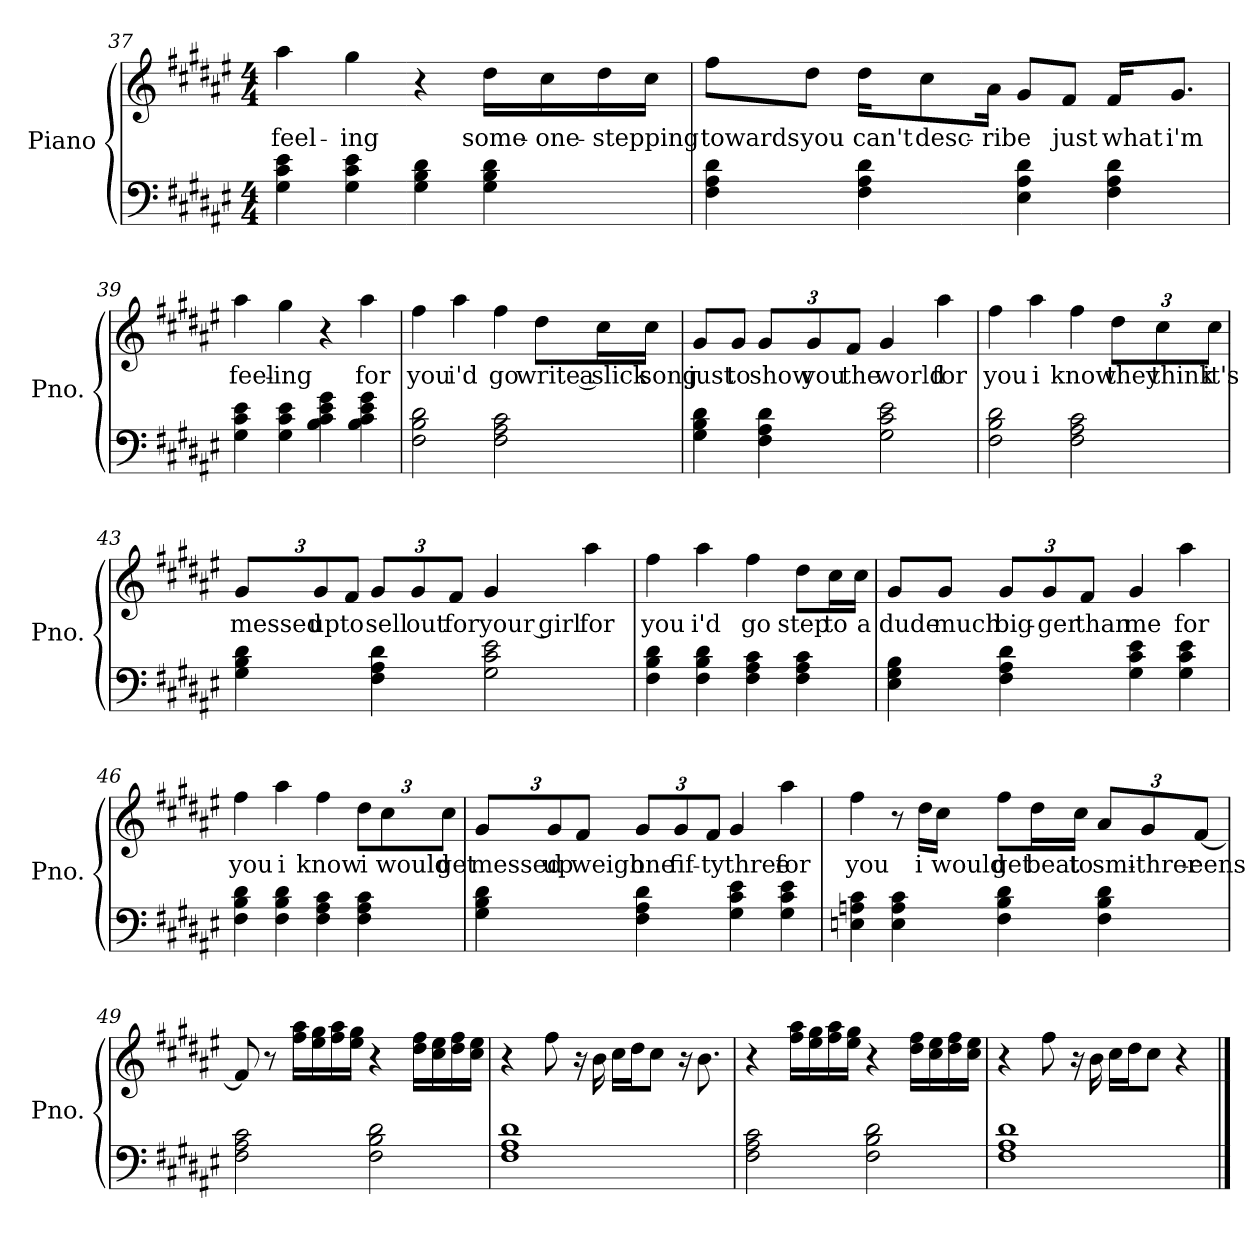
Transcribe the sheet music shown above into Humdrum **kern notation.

**kern	**kern	**text
*part1	*part1	*part1
*staff2	*staff1	*staff1
*I"Piano	*	*
*I'Pno.	*	*
*clefF4	*clefG2	*
*k[f#c#g#d#a#e#]	*k[f#c#g#d#a#e#]	*
*M4/4	*M4/4	*
=37	=37	=37
!	!	!LO:LY:b
4G#\ 4c#\ 4e#\	4aa#\	feel-
!	!	!LO:LY:b
4G#\ 4c#\ 4e#\	4gg#\	-ing
4G#\ 4B\ 4d#\	4r	.
!	!	!LO:LY:b
4G#\ 4B\ 4d#\	16dd#\LL	some-
!	!	!LO:LY:b
.	16cc#\	-one-
!	!	!LO:LY:b
.	16dd#\	stepping
.	16cc#\JJ	.
!!LO:LB:g=z
=38	=38	=38
!	!	!LO:LY:b
4F#\ 4A#\ 4d#\	8ff#\L	towards
!	!	!LO:LY:b
.	8dd#\J	you
!	!	!LO:LY:b
4F#\ 4A#\ 4d#\	16dd#\KL	can't
!	!	!LO:LY:b
.	8cc#\	desc-
!	!	!LO:LY:b
.	16a#\Jk	-ribe
4E#\ 4A#\ 4d#\	8g#/L	.
!	!	!LO:LY:b
.	8f#/J	just
!	!	!LO:LY:b
4F#\ 4A#\ 4d#\	16f#/KL	what
!	!	!LO:LY:b
.	8.g#/J	i'm
=39	=39	=39
!	!	!LO:LY:b
4G#\ 4c#\ 4e#\	4aa#\	feel-
!	!	!LO:LY:b
4G#\ 4c#\ 4e#\	4gg#\	-ing
4B\ 4c#\ 4e#\ 4g#\	4r	.
!	!	!LO:LY:b
4B\ 4c#\ 4e#\ 4g#\	4aa#\	for
=40	=40	=40
!	!	!LO:LY:b
2F#\ 2B\ 2d#\	4ff#\	you
!	!	!LO:LY:b
.	4aa#\	i'd
!	!	!LO:LY:b
2F#\ 2A#\ 2c#\	4ff#\	go
!	!	!LO:LY:b
.	8dd#\L	write a
!	!	!LO:LY:b
.	16cc#\L	slick
!	!	!LO:LY:b
.	16cc#\JJ	song
!!LO:LB:g=z
=41	=41	=41
!	!	!LO:LY:b
4G#\ 4B\ 4d#\	8g#/L	just
!	!	!LO:LY:b
.	8g#/J	to
*	*Xbrackettup	*
!	!	!LO:LY:b
4F#\ 4A#\ 4d#\	12g#/L	show
!	!	!LO:LY:b
.	12g#/	you
!	!	!LO:LY:b
.	12f#/J	the
!	!	!LO:LY:b
2G#\ 2c#\ 2e#\	4g#/	world
!	!	!LO:LY:b
.	4aa#\	for
=42	=42	=42
!	!	!LO:LY:b
2F#\ 2B\ 2d#\	4ff#\	you
!	!	!LO:LY:b
.	4aa#\	i
!	!	!LO:LY:b
2F#\ 2A#\ 2c#\	4ff#\	know
!	!	!LO:LY:b
.	12dd#\L	they
!	!	!LO:LY:b
.	12cc#\	think
!	!	!LO:LY:b
.	12cc#\J	it's
!!LO:LB:g=z
=43	=43	=43
!	!	!LO:LY:b
4G#\ 4B\ 4d#\	12g#/L	messed
!	!	!LO:LY:b
.	12g#/	up
!	!	!LO:LY:b
.	12f#/J	to
!	!	!LO:LY:b
4F#\ 4A#\ 4d#\	12g#/L	sell
!	!	!LO:LY:b
.	12g#/	out
!	!	!LO:LY:b
.	12f#/J	for
!	!	!LO:LY:b
2G#\ 2c#\ 2e#\	4g#/	your girl
!	!	!LO:LY:b
.	4aa#\	for
=44	=44	=44
!	!	!LO:LY:b
4F#\ 4B\ 4d#\	4ff#\	you
!	!	!LO:LY:b
4F#\ 4B\ 4d#\	4aa#\	i'd
!	!	!LO:LY:b
4F#\ 4A#\ 4c#\	4ff#\	go
!	!	!LO:LY:b
4F#\ 4A#\ 4c#\	8dd#\L	step
!	!	!LO:LY:b
.	16cc#\L	to
!	!	!LO:LY:b
.	16cc#\JJ	a
!!LO:LB:g=z
=45	=45	=45
!	!	!LO:LY:b
4E#\ 4G#\ 4B\	8g#/L	dude
!	!	!LO:LY:b
.	8g#/J	much
!	!	!LO:LY:b
4F#\ 4A#\ 4d#\	12g#/L	big-
!	!	!LO:LY:b
.	12g#/	-ger
!	!	!LO:LY:b
.	12f#/J	than
!	!	!LO:LY:b
4G#\ 4c#\ 4e#\	4g#/	me
!	!	!LO:LY:b
4G#\ 4c#\ 4e#\	4aa#\	for
=46	=46	=46
!	!	!LO:LY:b
4F#\ 4B\ 4d#\	4ff#\	you
!	!	!LO:LY:b
4F#\ 4B\ 4d#\	4aa#\	i
!	!	!LO:LY:b
4F#\ 4A#\ 4c#\	4ff#\	know
!	!	!LO:LY:b
4F#\ 4A#\ 4c#\	12dd#\L	i
!	!	!LO:LY:b
.	12cc#\	would
!	!	!LO:LY:b
.	12cc#\J	get
!!LO:PB:g=z
=47	=47	=47
!	!	!LO:LY:b
4G#\ 4B\ 4d#\	12g#/L	messed
!	!	!LO:LY:b
.	12g#/	up
!	!	!LO:LY:b
.	12f#/J	weigh
!	!	!LO:LY:b
4F#\ 4A#\ 4d#\	12g#/L	one
!	!	!LO:LY:b
.	12g#/	fif-
!	!	!LO:LY:b
.	12f#/J	-ty
!	!	!LO:LY:b
4G#\ 4c#\ 4e#\	4g#/	three
!	!	!LO:LY:b
4G#\ 4c#\ 4e#\	4aa#\	for
=48	=48	=48
!	!	!LO:LY:b
4En\ 4An\ 4c#\	4ff#\	you
4E\ 4A\ 4c#\	8r	.
!	!	!LO:LY:b
.	16dd#\LL	i
!	!	!LO:LY:b
.	16cc#\JJ	would
!	!	!LO:LY:b
4F#\ 4B\ 4d#\	8ff#\L	get
!	!	!LO:LY:b
.	16dd#\L	beat
!	!	!LO:LY:b
.	16cc#\JJ	to
!	!	!LO:LY:b
4F#\ 4B\ 4d#\	12a#/L	smi-
!	!	!LO:LY:b
.	12g#/	-threr-
!	!	!LO:LY:b
.	[12f#/J	-eens
!!LO:LB:g=z
=49	=49	=49
2F#\ 2A#\ 2c#\	8f#/]	.
.	8r	.
.	16ff#\ 16aa#\LL	.
.	16ee#\ 16gg#\	.
.	16ff#\ 16aa#\	.
.	16ee#\ 16gg#\JJ	.
2F#\ 2B\ 2d#\	4r	.
.	16dd#\ 16ff#\LL	.
.	16cc#\ 16ee#\	.
.	16dd#\ 16ff#\	.
.	16cc#\ 16ee#\JJ	.
=50	=50	=50
1F# 1A# 1d#	4r	.
.	8ff#\	.
.	16r	.
.	16b\	.
.	16cc#\LL	.
.	16dd#\J	.
.	8cc#\J	.
.	16r	.
.	8.b\	.
=51	=51	=51
2F#\ 2A#\ 2c#\	4r	.
.	16ff#\ 16aa#\LL	.
.	16ee#\ 16gg#\	.
.	16ff#\ 16aa#\	.
.	16ee#\ 16gg#\JJ	.
2F#\ 2B\ 2d#\	4r	.
.	16dd#\ 16ff#\LL	.
.	16cc#\ 16ee#\	.
.	16dd#\ 16ff#\	.
.	16cc#\ 16ee#\JJ	.
=52	=52	=52
1F# 1A# 1d#	4r	.
.	8ff#\	.
.	16r	.
.	16b\	.
.	16cc#\LL	.
.	16dd#\J	.
.	8cc#\J	.
.	4r	.
==	==	==
*-	*-	*-
